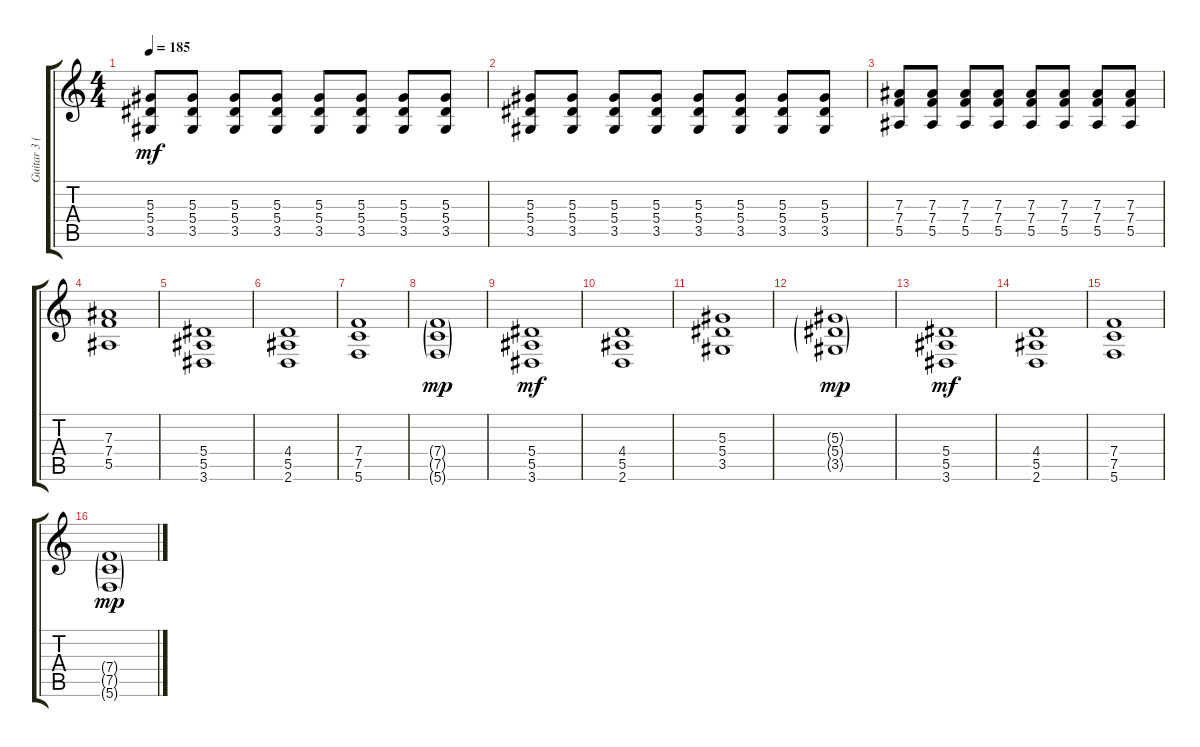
\track ("Guitar 3 (Rhytm)" "Guitar 3 (") {instrument distortionguitar}
\staff {score tabs}
\tuning (C4 G3 Eb3 Bb2 F2 C2) {hide}
\ts (4 4)
\tempo 185
\clef g2
\ks c
(5.3 5.4 3.5).8{dy mf} (5.3 5.4 3.5).8 (5.3 5.4 3.5).8 (5.3 5.4 3.5).8 (5.3 5.4 3.5).8 (5.3 5.4 3.5).8 (5.3 5.4 3.5).8 (5.3 5.4 3.5).8 |
(5.3 5.4 3.5).8 (5.3 5.4 3.5).8 (5.3 5.4 3.5).8 (5.3 5.4 3.5).8 (5.3 5.4 3.5).8 (5.3 5.4 3.5).8 (5.3 5.4 3.5).8 (5.3 5.4 3.5).8 |
(7.3 7.4 5.5).8 (7.3 7.4 5.5).8 (7.3 7.4 5.5).8 (7.3 7.4 5.5).8 (7.3 7.4 5.5).8 (7.3 7.4 5.5).8 (7.3 7.4 5.5).8 (7.3 7.4 5.5).8 |
(7.3 7.4 5.5).1 |
(5.4 5.5 3.6).1{balance 2} |
(4.4 5.5 2.6).1 |
(7.4 7.5 5.6).1 |
(7.4{g} 7.5{g} 5.6{g}).1{dy mp} |
(5.4 5.5 3.6).1{dy mf} |
(4.4 5.5 2.6).1 |
(5.3 5.4 3.5).1 |
(5.3{g} 5.4{g} 3.5{g}).1{dy mp} |
(5.4 5.5 3.6).1{dy mf} |
(4.4 5.5 2.6).1 |
(7.4 7.5 5.6).1 |
(7.4{g} 7.5{g} 5.6{g}).1{dy mp}
